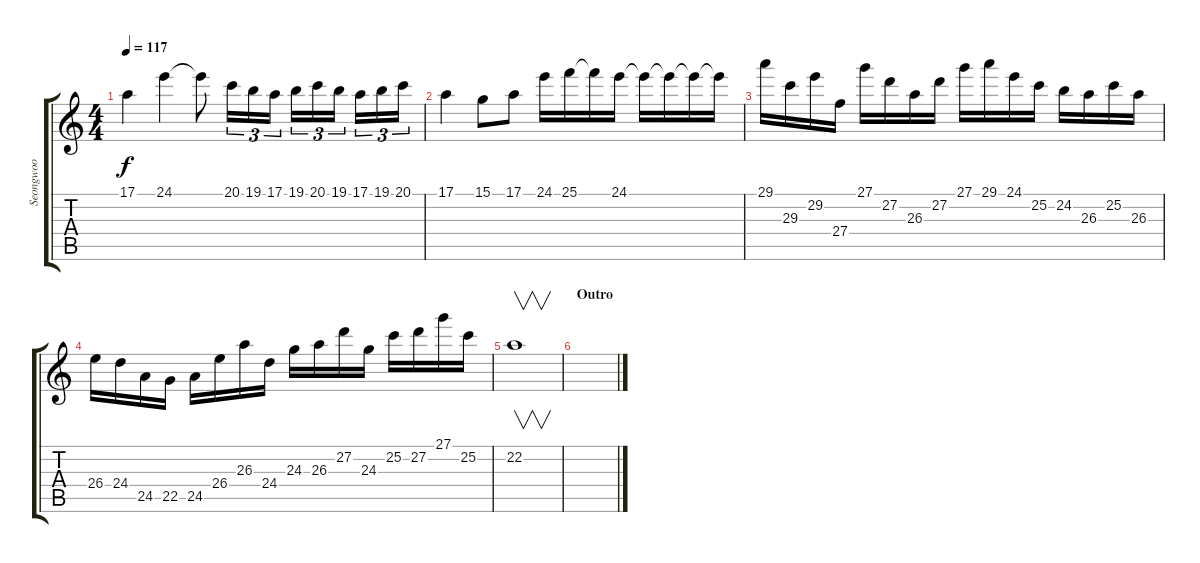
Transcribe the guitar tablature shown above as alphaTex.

\track ("Seongwoo" "Seongwoo") {instrument flute}
\staff {score tabs}
\tuning (E4 B3 G3 D3 A2 E2) {hide}
\ts (4 4)
\tempo 117
\clef g2
\ks c
17.1.4{dy f} 24.1.4 24.1{t}.8 20.1.16{tu (3 2)} 19.1.16{tu (3 2)} 17.1.16{tu (3 2)} 19.1.16{tu (3 2)} 20.1.16{tu (3 2)} 19.1.16{tu (3 2)} 17.1.16{tu (3 2)} 19.1.16{tu (3 2)} 20.1.16{tu (3 2)} |
17.1.4 15.1.8 17.1.8 24.1.16 25.1.16 25.1{t}.16 24.1.16 24.1{t}.16 24.1{t}.16 24.1{t}.16 24.1{t}.16 |
29.1.16 29.3.16 29.2.16 27.4.16 27.1.16 27.2.16 26.3.16 27.2.16 27.1.16 29.1.16 24.1.16 25.2.16 24.2.16 26.3.16 25.2.16 26.3.16 |
26.4.16 24.4.16 24.5.16 22.5.16 24.5.16 26.4.16 26.3.16 24.4.16 24.3.16 26.3.16 27.2.16 24.3.16 25.2.16 27.2.16 27.1.16 25.2.16 |
22.2.1{v} |
\section ("" "Outro")
